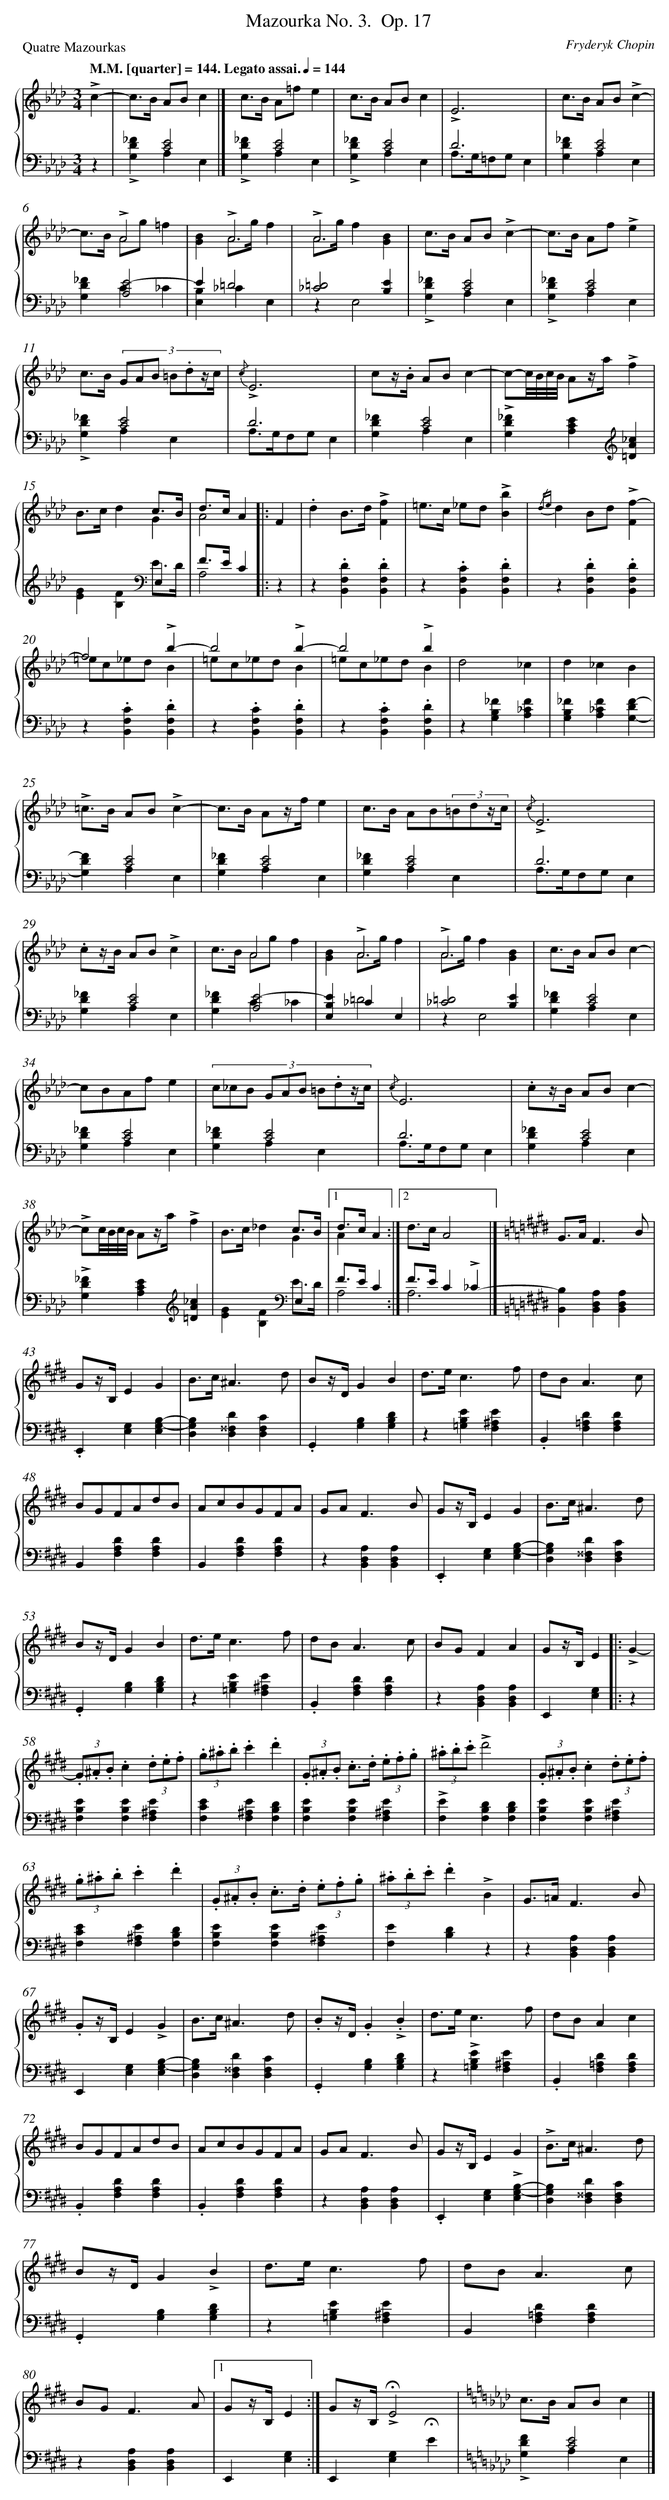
X:1
T: Mazourka No. 3.	 Op. 17
C: Fryderyk Chopin
L: 1/4
M: 3/4
P: Quatre Mazourkas
Q: "M.M. [quarter] = 144. Legato assai." 1/4=144
%%staves {1 2}
V: 1 clef=treble
V: 2 clef=bass
K: Ab
[V:1] !accent!c- [I:setbarnb 1]|
[V:2] z |
[V:1] c/>B/ A/B/c |]
[V:2] x[E2C2] & !accent![_FDG,]A,E, |]
[V:1] c/>B/ A/=f/e [I:setbarnb 3]|
[V:2] x[E2C2] & !accent![_FDG,]A,E, |
[V:1] c/>B/ A/B/c |
[V:2] x[E2C2] & !accent![_FDG,]A,E, |
[V:1] !accent!E3 |
[V:2] D3 & A,/>G,/=F,/G,/E, |
[V:1] c/>B/ A/B/!accent!c- |
[V:2] x[E2C2] & [_FDG,]A,E, |
[V:1] x!accent!A2 & c/>B/ A/g/=f |
[V:2] x[E2-A,2] & [_FDG,]C_C |
[V:1] x!accent!A2 & [BG]A/>g/f |
[V:2] E=D2 & [B,E,]_CE, |
[V:1] !accent!A2x & A/>g/f[BG] |
[V:2] [=D2_C2][EB,] & zE,2 |
[V:1] c/>B/ A/B/!accent!c- |
[V:2] x[E2C2] & !accent![_FDG,]A,E, |
[V:1] c/>B/ A/f/!accent!e |
[V:2] x[E2C2] & !accent![_FDG,]A,E, |
[V:1] c/>B/ (3:2:7G/A/B/ =B/.d/z//c// |
[V:2] x[E2C2] & !accent![_FDG,]A,E, |
[V:1] {/c}!accent!E3 |
[V:2] D3 & A,/>G,/F,/G,/E, |
[V:1] c/z//.B// A/B/c- |
[V:2] x[E2C2] & [_FDG,]A,E, |
[V:1] c/-c/8B/8c/8B/8 A/z//a//!accent!f |
[V:2] !accent![_FDG,][ECA,][K:clef=treble][_cA=D] |
[V:1] x2c3//B// & B/>c/dG |
[V:2] x2[K:clef=bass]E, & [GE][FB,]E3//D// |
[V:1] d/>c/A & A2 ]|:
[V:2] F/>E/C & A,2 ]|:
[V:1] F [I:setbarnb 17]|
[V:2] z |
[V:1] .dB/>d/!accent![fF] |
[V:2] z.[DF,B,,].[DF,B,,] |
[V:1] =e/>c/ _e/d/!accent![bB] |
[V:2] z.[CF,B,,].[DF,B,,] |
[V:1] {/de}dB/d/!accent![f-F] |
[V:2] z.[DF,B,,].[DF,B,,] |
[V:1] f2!accent!b- & =e/c/_e/d/B |
[V:2] z.[CF,B,,].[DF,B,,] |
[V:1] b2!accent!b- & =e/c/_e/d/B |
[V:2] z.[CF,B,,].[DF,B,,] |
[V:1] b2!accent!b & =e/c/_e/d/B |
[V:2] z.[CF,B,,].[DF,B,,] |
[V:1] d2_c |
[V:2] z[_FB,G,][F_CA,] |
[V:1] d_cB |
[V:2] [_FB,G,][F_CA,][F-DG,-] |
[V:1] !accent!=c/>B/ A/B/!accent!c- |
[V:2] x[E2C2] & [FDG,]A,E, |
[V:1] c/>B/ A/z//f//e |
[V:2] x[E2C2] & [_FDG,]A,E, |
[V:1] c/>B/ A/B/(3:2:4=B/d/z//c// |
[V:2] x[E2C2] & [_FDG,]A,E, |
[V:1] {/c}!accent!E3 |
[V:2] D3 & A,/>G,/F,/G,/E, |
[V:1] .c/z//B// A/B/!accent!c- |
[V:2] x[E2C2] & [_FDG,]A,E, |
[V:1] xA2 & c/>B/ A/g/f |
[V:2] x[E2-A,2] & [_FDG,]C_C |
[V:1] x!accent!A2 & [BG]A/>g/f |
[V:2] [EB,E,]_CE, & x=D2 |
[V:1] !accent!A2x & A/>g/f[BG] |
[V:2] [=D2_C2][EB,] & zE,2 |
[V:1] c/>B/ A/B/c- |
[V:2] x[E2C2] & [_FDG,]A,E, |
[V:1] c/B/A/f/e |
[V:2] x[E2C2] & [_FDG,]A,E, |
[V:1] (3:2:10c/_c/B/ G/A/B/ =B/.d/z//c// |
[V:2] x[E2C2] & [_FDG,]A,E, |
[V:1] {/c}E3 |
[V:2] D3 & A,/>G,/F,/G,/E, |
[V:1] .c/z//B// A/B/c- |
[V:2] x[E2C2] & [_FDG,]A,E, |
[V:1] !accent!c/c/8B/8c/8B/8 A/z//a//!accent!f |
[V:2] !accent![_FDG,][ECA,][K:clef=treble][_cA=D] |
[V:1] x2c3//B// & B/>c/_dG |[1
[V:2] x2[K:clef=bass]E, & [GE][FB,]E3//D// |
[V:1] d/>c/A & Ax :|][2
[V:2] F/>E/C & A,2 :|]
[V:1] d/>c/A2- |]
[V:2] F/>E/C!accent!_C- & A,3 |]
[V:1]  [K:E] G/>A/F3/B/ [I:setbarnb 43]|
[V:2]  [K:E] [B,B,,][A,D,B,,][A,D,B,,] |
[V:1] G/z//B,//EG |
[V:2] .E,,[G,E,][B,-G,-E,] |
[V:1] B/>c/^A3/d/ |
[V:2] [B,G,D,][D^^F,D,][CF,D,] |
[V:1] B/z//D//GB |
[V:2] .G,,[B,G,][DB,G,] |
[V:1] d/>e/c3/f/ |
[V:2] z[EB,=G,][E^A,F,] |
[V:1] d/B<Ac/ |
[V:2] .B,,[D=A,F,][DA,F,] |
[V:1] B/G/F/A/d/B/ |
[V:2] B,,[DA,F,][DA,F,] |
[V:1] A/c/B/G/F/A/ |
[V:2] B,,[DA,F,][DA,F,] |
[V:1] G/A<FB/ |
[V:2] z[A,D,B,,][A,D,B,,] |
[V:1] G/z//B,//EG |
[V:2] .E,,[G,E,][B,-G,-E,] |
[V:1] B/>c/^A3/d/ |
[V:2] [B,G,D,][D^^F,D,][CF,D,] |
[V:1] B/z//D//GB |
[V:2] .G,,[B,G,][DB,G,] |
[V:1] d/>e/c3/f/ |
[V:2] z[EB,=G,][E^A,F,] |
[V:1] d/B<Ac/ |
[V:2] .B,,[DA,F,][DA,F,] |
[V:1] B/G/FA |
[V:2] z[A,D,B,,][A,D,B,,] |
[V:1] G/z//B,//E ]|:
[V:2] E,,[G,E,] ]|:
[V:1] !accent!G- [I:setbarnb 58]|
[V:2] z |
[V:1] (3.G/.^A/.B/.c(3.d/.e/.f/ |
[V:2] [EB,F,][EB,F,][E^A,F,] |
[V:1] (3.g/.^a/.b/.c'.d' |
[V:2] [ECF,][E^A,F,][DB,F,] |
[V:1] (3.G/.^A/.B/ .c/>.d/ (3.e/.f/.g/ |
[V:2] [EB,F,][EB,F,][E^A,F,] |
[V:1] (3.^a/.b/.c'/!accent!d'2 |
[V:2] !accent![EF,][DB,F,][DB,F,] |
[V:1] (3.G/.^A/.B/.c(3.d/.e/.f/ |
[V:2] [EB,F,][EB,F,][E^A,F,] |
[V:1] (3.g/.^a/.b/.c'.d' |
[V:2] [ECF,][E^A,F,][DB,F,] |
[V:1] (3.G/.^A/.B/ .c/>.d/ (3.e/.f/.g/ |
[V:2] [EB,F,][EB,F,][E^A,F,] |
[V:1] (3.^a/.b/.c'/.d'!accent!B |
[V:2] [EF,][DB,]z |
[V:1] G/>=A/F3/B/ |
[V:2] z[A,D,B,,][A,D,B,,] |
[V:1] .G/z//B,//E!accent!G |
[V:2] E,,[G,E,][B,-G,-E,] |
[V:1] B/>c/^A3/d/ |
[V:2] [B,G,D,][D^^F,D,][CF,D,] |
[V:1] .B/z//D//.G.!accent!B |
[V:2] .G,,[B,G,][DB,G,] |
[V:1] d/>e/c3/f/ |
[V:2] z!accent![EB,=G,][E^A,F,] |
[V:1] d/B/Ac |
[V:2] .B,,[D=A,F,][DA,F,] |
[V:1] B/G/F/A/d/B/ |
[V:2] .B,,[DA,F,][DA,F,] |
[V:1] A/c/B/G/F/A/ |
[V:2] .B,,[DA,F,][DA,F,] |
[V:1] G/A<FB/ |
[V:2] z[A,D,B,,][A,D,B,,] |
[V:1] G/z//B,//EG |
[V:2] .E,,[G,E,]!accent![B,-G,-E,] |
[V:1] !accent!B/>c/^A3/d/ |
[V:2] [B,G,D,][D^^F,D,][CF,D,] |
[V:1] B/z//D//G!accent!B |
[V:2] .G,,[B,G,][DB,G,] |
[V:1] d/>e/c3/f/ |
[V:2] z[EB,=G,][E^A,F,] |
[V:1] d/B<Ac/ |
[V:2] B,,[D=A,F,][DA,F,] |
[V:1] B/G<FA/ |[1
[V:2] z[A,D,B,,][A,D,B,,] |
[V:1] G/z//B,//E :|]
[V:2] E,,[G,E,] :|]
[V:1] G/z//B,//!accent!!fermata!E2 |
[V:2] E,,[G,E,]!fermata!E- |
[V:1]  [K:Ab] c/>B/ A/B/c |]
[V:2]  [K:Ab] x[E2C2] & !accent![FDG,]A,E, |]
